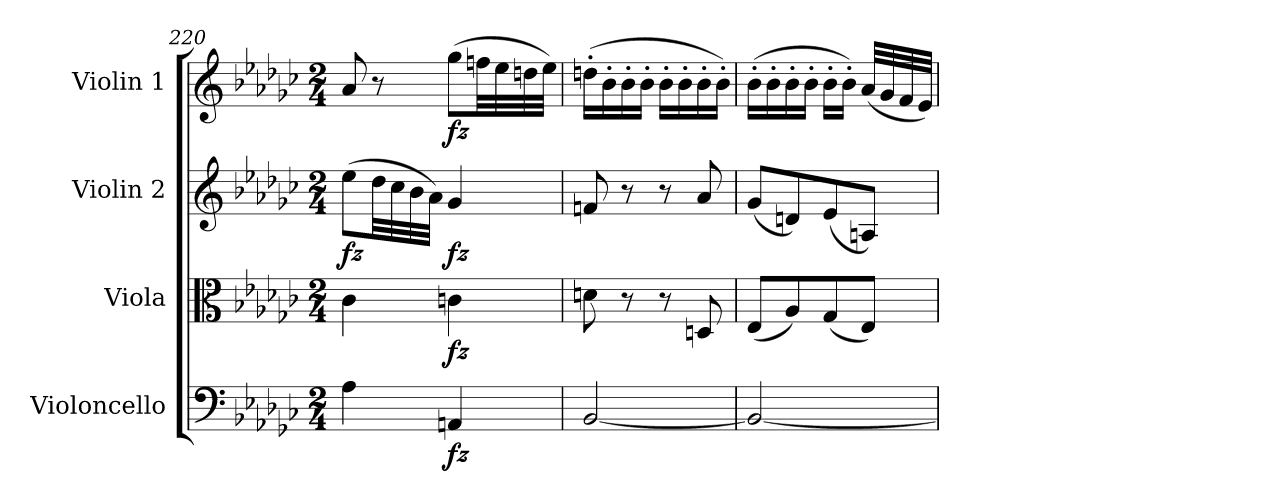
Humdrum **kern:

**kern	**dynam	**kern	**dynam	**kern	**dynam	**kern	**dynam
*part4	*part4	*part3	*part3	*part2	*part2	*part1	*part1
*staff4	*staff4	*staff3	*staff3	*staff2	*staff2	*staff1	*staff1
*I"Violoncello	*	*I"Viola	*	*I"Violin 2	*	*I"Violin 1	*
*I'Vc	*	*I'Vla	*	*I'Vln	*	*I'Vln	*
*clefF4	*	*clefC3	*	*clefG2	*	*clefG2	*
*k[b-e-a-d-g-c-]	*	*k[b-e-a-d-g-c-]	*	*k[b-e-a-d-g-c-]	*	*k[b-e-a-d-g-c-]	*
*M2/4	*	*M2/4	*	*M2/4	*	*M2/4	*
=220	=220	=220	=220	=220	=220	=220	=220
!	!	!	!	!	!LO:DY:b	!	!
4A-\	.	4c-\	.	(>8ee-\L	fz	8a-/	.
.	.	.	.	32dd-\LL	.	8r	.
.	.	.	.	32cc-\	.	.	.
.	.	.	.	32b-\	.	.	.
.	.	.	.	32a-\JJJ)	.	.	.
!	!LO:DY:b	!	!LO:DY:b	!	!LO:DY:b	!	!LO:DY:b
4AAn/	fz	4cn\	fz	4g-/	fz	(>8gg-\L	fz
.	.	.	.	.	.	32ffn\LL	.
.	.	.	.	.	.	32ee-\	.
.	.	.	.	.	.	32ddn\	.
.	.	.	.	.	.	32ee-\JJJ)	.
!!LO:LB:g=z
=221	=221	=221	=221	=221	=221	=221	=221
!	!LO:DY:b	!	!	!	!	!	!
[2BB-/	other-dynamics	8dn\	.	8fn/	.	(>16ddn'\LL	.
.	.	.	.	.	.	16b-'\	.
.	.	8r	.	8r	.	16b-'\	.
.	.	.	.	.	.	16b-'\JJ	.
.	.	8r	.	8r	.	16b-'\LL	.
!	!	!	!	!	!	!	!LO:DY:b
.	.	.	.	.	.	16b-'\	other-dynamics
!	!	!	!LO:DY:b	!	!LO:DY:b	!	!
.	.	8Dn/	other-dynamics	8a-/	other-dynamics	16b-'\	.
.	.	.	.	.	.	16b-'\JJ)	.
=222	=222	=222	=222	=222	=222	=222	=222
2BB-/_	.	(<8E-/L	.	(<8g-/L	.	(>16b-'\LL	.
.	.	.	.	.	.	16b-'\	.
.	.	8A-/)	.	8dn/)	.	16b-'\	.
.	.	.	.	.	.	16b-'\JJ	.
.	.	(<8G-/	.	(<8e-/	.	16b-'\LL	.
.	.	.	.	.	.	16b-'\JJ)	.
.	.	8E-/J)	.	8An/J)	.	(<32a-/LLL	.
.	.	.	.	.	.	32g-/	.
.	.	.	.	.	.	32f/	.
.	.	.	.	.	.	32e-/JJJ)	.
=	=	=	=	=	=	=	=
*-	*-	*-	*-	*-	*-	*-	*-
